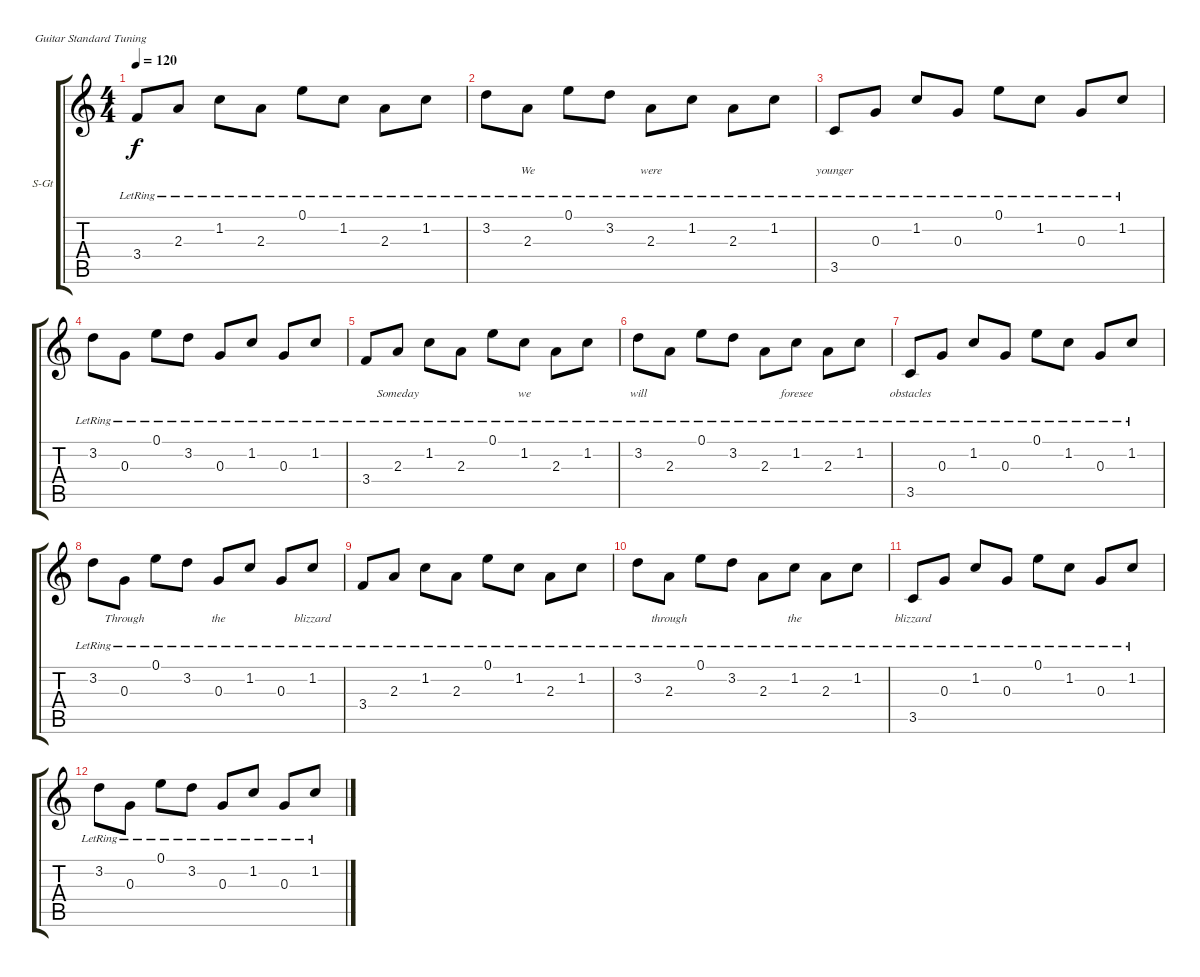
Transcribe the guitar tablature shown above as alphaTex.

\defaultSystemsLayout 4
\bracketExtendMode groupsimilarinstruments
\firstSystemTrackNameOrientation horizontal
\otherSystemsTrackNameOrientation horizontal
\track ("Steel Guitar" "S-Gt") {instrument acousticguitarsteel}
\staff {score tabs}
\tuning (E4 B3 G3 D3 A2 E2)
\ts (4 4)
\tempo 120
\clef g2
\ks c
3.4{lr}.8{lyrics (0 "") lyrics (1 "") lyrics (2 "") lyrics (3 "") lyrics (4 "") dy f} 2.3{lr}.8{lyrics (0 "") lyrics (1 "") lyrics (2 "") lyrics (3 "") lyrics (4 "")} 1.2{lr}.8{lyrics (0 "") lyrics (1 "") lyrics (2 "") lyrics (3 "") lyrics (4 "")} 2.3{lr}.8{lyrics (0 "") lyrics (1 "") lyrics (2 "") lyrics (3 "") lyrics (4 "")} 0.1{lr}.8{lyrics (0 "") lyrics (1 "") lyrics (2 "") lyrics (3 "") lyrics (4 "")} 1.2{lr}.8{lyrics (0 "") lyrics (1 "") lyrics (2 "") lyrics (3 "") lyrics (4 "")} 2.3{lr}.8{lyrics (0 "") lyrics (1 "") lyrics (2 "") lyrics (3 "") lyrics (4 "")} 1.2{lr}.8{lyrics (0 "") lyrics (1 "") lyrics (2 "") lyrics (3 "") lyrics (4 "")} |
3.2{lr}.8{lyrics (0 "") lyrics (1 "") lyrics (2 "") lyrics (3 "") lyrics (4 "")} 2.3{lr}.8{lyrics (0 "") lyrics (1 "We") lyrics (2 "") lyrics (3 "") lyrics (4 "")} 0.1{lr}.8{lyrics (0 "") lyrics (1 "") lyrics (2 "") lyrics (3 "") lyrics (4 "")} 3.2{lr}.8{lyrics (0 "") lyrics (1 "") lyrics (2 "") lyrics (3 "") lyrics (4 "")} 2.3{lr}.8{lyrics (0 "") lyrics (1 "were") lyrics (2 "") lyrics (3 "") lyrics (4 "")} 1.2{lr}.8{lyrics (0 "") lyrics (1 "") lyrics (2 "") lyrics (3 "") lyrics (4 "")} 2.3{lr}.8{lyrics (0 "") lyrics (1 "") lyrics (2 "") lyrics (3 "") lyrics (4 "")} 1.2{lr}.8{lyrics (0 "") lyrics (1 "") lyrics (2 "") lyrics (3 "") lyrics (4 "")} |
3.5{lr}.8{lyrics (0 "") lyrics (1 "younger") lyrics (2 "") lyrics (3 "") lyrics (4 "")} 0.3{lr}.8{lyrics (0 "") lyrics (1 "") lyrics (2 "") lyrics (3 "") lyrics (4 "")} 1.2{lr}.8{lyrics (0 "") lyrics (1 "") lyrics (2 "") lyrics (3 "") lyrics (4 "")} 0.3{lr}.8{lyrics (0 "") lyrics (1 "") lyrics (2 "") lyrics (3 "") lyrics (4 "")} 0.1{lr}.8{lyrics (0 "") lyrics (1 "") lyrics (2 "") lyrics (3 "") lyrics (4 "")} 1.2{lr}.8{lyrics (0 "") lyrics (1 "") lyrics (2 "") lyrics (3 "") lyrics (4 "")} 0.3{lr}.8{lyrics (0 "") lyrics (1 "") lyrics (2 "") lyrics (3 "") lyrics (4 "")} 1.2{lr}.8{lyrics (0 "") lyrics (1 "") lyrics (2 "") lyrics (3 "") lyrics (4 "")} |
3.2{lr}.8{lyrics (0 "") lyrics (1 "") lyrics (2 "") lyrics (3 "") lyrics (4 "")} 0.3{lr}.8{lyrics (0 "") lyrics (1 "") lyrics (2 "") lyrics (3 "") lyrics (4 "")} 0.1{lr}.8{lyrics (0 "") lyrics (1 "") lyrics (2 "") lyrics (3 "") lyrics (4 "")} 3.2{lr}.8{lyrics (0 "") lyrics (1 "") lyrics (2 "") lyrics (3 "") lyrics (4 "")} 0.3{lr}.8{lyrics (0 "") lyrics (1 "") lyrics (2 "") lyrics (3 "") lyrics (4 "")} 1.2{lr}.8{lyrics (0 "") lyrics (1 "") lyrics (2 "") lyrics (3 "") lyrics (4 "")} 0.3{lr}.8{lyrics (0 "") lyrics (1 "") lyrics (2 "") lyrics (3 "") lyrics (4 "")} 1.2{lr}.8{lyrics (0 "") lyrics (1 "") lyrics (2 "") lyrics (3 "") lyrics (4 "")} |
3.4{lr}.8{lyrics (0 "") lyrics (1 "") lyrics (2 "") lyrics (3 "") lyrics (4 "")} 2.3{lr}.8{lyrics (0 "") lyrics (1 "Someday") lyrics (2 "") lyrics (3 "") lyrics (4 "")} 1.2{lr}.8{lyrics (0 "") lyrics (1 "") lyrics (2 "") lyrics (3 "") lyrics (4 "")} 2.3{lr}.8{lyrics (0 "") lyrics (1 "") lyrics (2 "") lyrics (3 "") lyrics (4 "")} 0.1{lr}.8{lyrics (0 "") lyrics (1 "") lyrics (2 "") lyrics (3 "") lyrics (4 "")} 1.2{lr}.8{lyrics (0 "") lyrics (1 "we") lyrics (2 "") lyrics (3 "") lyrics (4 "")} 2.3{lr}.8{lyrics (0 "") lyrics (1 "") lyrics (2 "") lyrics (3 "") lyrics (4 "")} 1.2{lr}.8{lyrics (0 "") lyrics (1 "") lyrics (2 "") lyrics (3 "") lyrics (4 "")} |
3.2{lr}.8{lyrics (0 "") lyrics (1 "will") lyrics (2 "") lyrics (3 "") lyrics (4 "")} 2.3{lr}.8{lyrics (0 "") lyrics (1 "") lyrics (2 "") lyrics (3 "") lyrics (4 "")} 0.1{lr}.8{lyrics (0 "") lyrics (1 "") lyrics (2 "") lyrics (3 "") lyrics (4 "")} 3.2{lr}.8{lyrics (0 "") lyrics (1 "") lyrics (2 "") lyrics (3 "") lyrics (4 "")} 2.3{lr}.8{lyrics (0 "") lyrics (1 "") lyrics (2 "") lyrics (3 "") lyrics (4 "")} 1.2{lr}.8{lyrics (0 "") lyrics (1 "foresee") lyrics (2 "") lyrics (3 "") lyrics (4 "")} 2.3{lr}.8{lyrics (0 "") lyrics (1 "") lyrics (2 "") lyrics (3 "") lyrics (4 "")} 1.2{lr}.8{lyrics (0 "") lyrics (1 "") lyrics (2 "") lyrics (3 "") lyrics (4 "")} |
3.5{lr}.8{lyrics (0 "") lyrics (1 "obstacles") lyrics (2 "") lyrics (3 "") lyrics (4 "")} 0.3{lr}.8{lyrics (0 "") lyrics (1 "") lyrics (2 "") lyrics (3 "") lyrics (4 "")} 1.2{lr}.8{lyrics (0 "") lyrics (1 "") lyrics (2 "") lyrics (3 "") lyrics (4 "")} 0.3{lr}.8{lyrics (0 "") lyrics (1 "") lyrics (2 "") lyrics (3 "") lyrics (4 "")} 0.1{lr}.8{lyrics (0 "") lyrics (1 "") lyrics (2 "") lyrics (3 "") lyrics (4 "")} 1.2{lr}.8{lyrics (0 "") lyrics (1 "") lyrics (2 "") lyrics (3 "") lyrics (4 "")} 0.3{lr}.8{lyrics (0 "") lyrics (1 "") lyrics (2 "") lyrics (3 "") lyrics (4 "")} 1.2{lr}.8{lyrics (0 "") lyrics (1 "") lyrics (2 "") lyrics (3 "") lyrics (4 "")} |
3.2{lr}.8{lyrics (0 "") lyrics (1 "") lyrics (2 "") lyrics (3 "") lyrics (4 "")} 0.3{lr}.8{lyrics (0 "") lyrics (1 "Through") lyrics (2 "") lyrics (3 "") lyrics (4 "")} 0.1{lr}.8{lyrics (0 "") lyrics (1 "") lyrics (2 "") lyrics (3 "") lyrics (4 "")} 3.2{lr}.8{lyrics (0 "") lyrics (1 "") lyrics (2 "") lyrics (3 "") lyrics (4 "")} 0.3{lr}.8{lyrics (0 "") lyrics (1 "the") lyrics (2 "") lyrics (3 "") lyrics (4 "")} 1.2{lr}.8{lyrics (0 "") lyrics (1 "") lyrics (2 "") lyrics (3 "") lyrics (4 "")} 0.3{lr}.8{lyrics (0 "") lyrics (1 "") lyrics (2 "") lyrics (3 "") lyrics (4 "")} 1.2{lr}.8{lyrics (0 "") lyrics (1 "blizzard") lyrics (2 "") lyrics (3 "") lyrics (4 "")} |
3.4{lr}.8{lyrics (0 "") lyrics (1 "") lyrics (2 "") lyrics (3 "") lyrics (4 "")} 2.3{lr}.8{lyrics (0 "") lyrics (1 "") lyrics (2 "") lyrics (3 "") lyrics (4 "")} 1.2{lr}.8{lyrics (0 "") lyrics (1 "") lyrics (2 "") lyrics (3 "") lyrics (4 "")} 2.3{lr}.8{lyrics (0 "") lyrics (1 "") lyrics (2 "") lyrics (3 "") lyrics (4 "")} 0.1{lr}.8{lyrics (0 "") lyrics (1 "") lyrics (2 "") lyrics (3 "") lyrics (4 "")} 1.2{lr}.8{lyrics (0 "") lyrics (1 "") lyrics (2 "") lyrics (3 "") lyrics (4 "")} 2.3{lr}.8{lyrics (0 "") lyrics (1 "") lyrics (2 "") lyrics (3 "") lyrics (4 "")} 1.2{lr}.8{lyrics (0 "") lyrics (1 "") lyrics (2 "") lyrics (3 "") lyrics (4 "")} |
3.2{lr}.8{lyrics (0 "") lyrics (1 "") lyrics (2 "") lyrics (3 "") lyrics (4 "")} 2.3{lr}.8{lyrics (0 "") lyrics (1 "through") lyrics (2 "") lyrics (3 "") lyrics (4 "")} 0.1{lr}.8{lyrics (0 "") lyrics (1 "") lyrics (2 "") lyrics (3 "") lyrics (4 "")} 3.2{lr}.8{lyrics (0 "") lyrics (1 "") lyrics (2 "") lyrics (3 "") lyrics (4 "")} 2.3{lr}.8{lyrics (0 "") lyrics (1 "") lyrics (2 "") lyrics (3 "") lyrics (4 "")} 1.2{lr}.8{lyrics (0 "") lyrics (1 "the") lyrics (2 "") lyrics (3 "") lyrics (4 "")} 2.3{lr}.8{lyrics (0 "") lyrics (1 "") lyrics (2 "") lyrics (3 "") lyrics (4 "")} 1.2{lr}.8{lyrics (0 "") lyrics (1 "") lyrics (2 "") lyrics (3 "") lyrics (4 "")} |
3.5{lr}.8{lyrics (0 "") lyrics (1 "blizzard") lyrics (2 "") lyrics (3 "") lyrics (4 "")} 0.3{lr}.8 1.2{lr}.8 0.3{lr}.8 0.1{lr}.8 1.2{lr}.8 0.3{lr}.8 1.2{lr}.8 |
3.2{lr}.8 0.3{lr}.8 0.1{lr}.8 3.2{lr}.8 0.3{lr}.8 1.2{lr}.8 0.3{lr}.8 1.2{lr}.8
